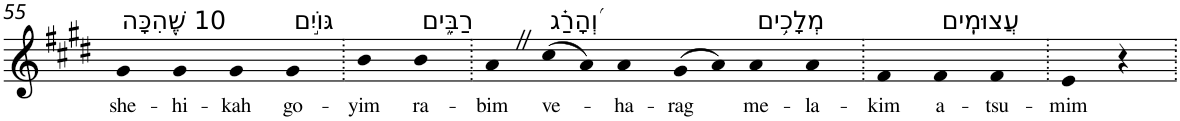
**kern	**text
*part1	*part1
*staff1	*staff1
*I"Piano	*
*I'Pno	*
!!LO:PB:g=z
*clefG2	*
*k[f#c#g#d#]	*
*E:	*
=55	=55
!LO:TX:a:t=10 שֶׁ֭הִכָּה	!
!	!LO:LY:b
4g#	she-
!	!LO:LY:b
4g#	-hi-
!	!LO:LY:b
4g#	-kah
!LO:TX:a:t=גּוֹיִ֣ם	!
!	!LO:LY:b
4g#	go-
=56.	=56.
!	!LO:LY:b
4b	-yim
!LO:TX:a:t=רַבִּ֑ים	!
!	!LO:LY:b
4b	ra-
=57.	=57.
!	!LO:LY:b
4aZ	-bim
!LO:TX:a:t=וְ֝הָרַ֗ג	!
!	!LO:LY:b
(>8cc#	ve-
8a)	.
!	!LO:LY:b
4a	-ha-
!	!LO:LY:b
(>8g#	-rag
8a)	.
!LO:TX:a:t=מְלָכִ֥ים	!
!	!LO:LY:b
4a	me-
!	!LO:LY:b
4a	-la-
=58.	=58.
!	!LO:LY:b
4f#	-kim
!LO:TX:a:t=עֲצוּמִֽים	!
!	!LO:LY:b
4f#	a-
!	!LO:LY:b
4f#	-tsu-
=59.	=59.
!	!LO:LY:b
4e	-mim
4r	.
=.	=.
*-	*-
